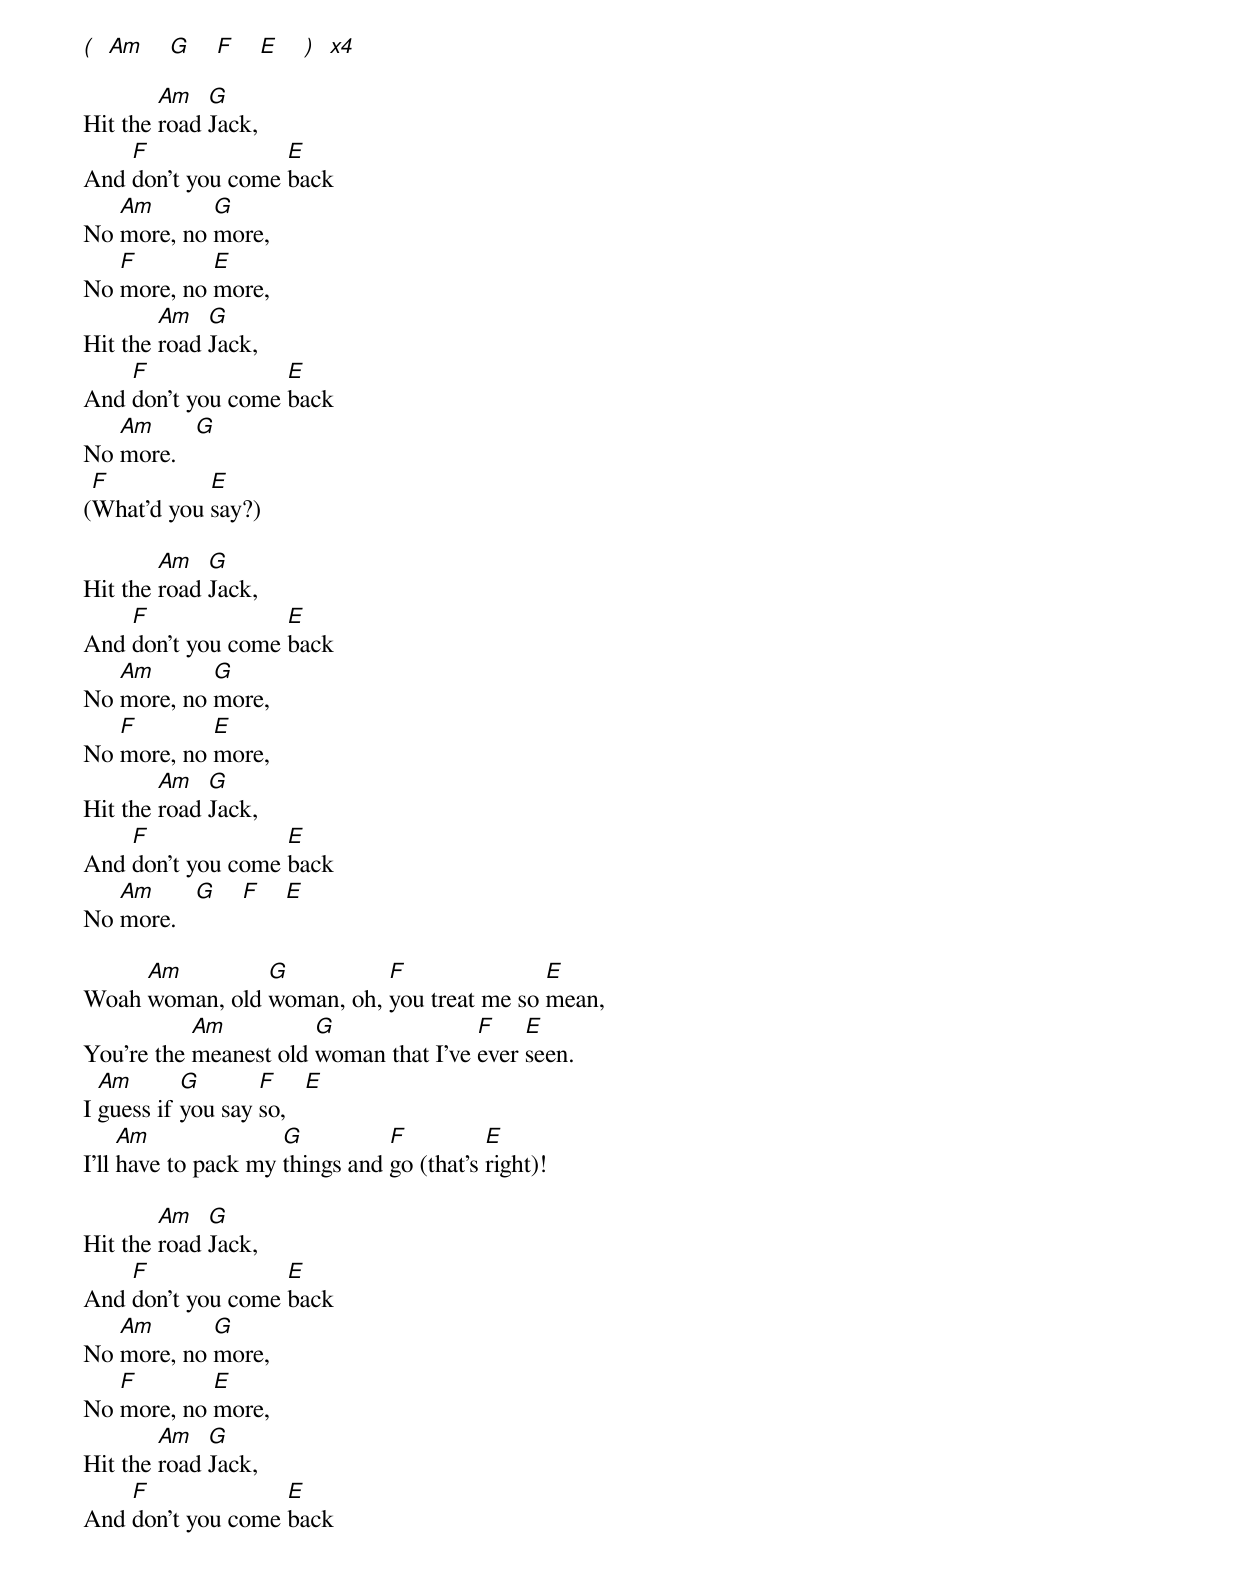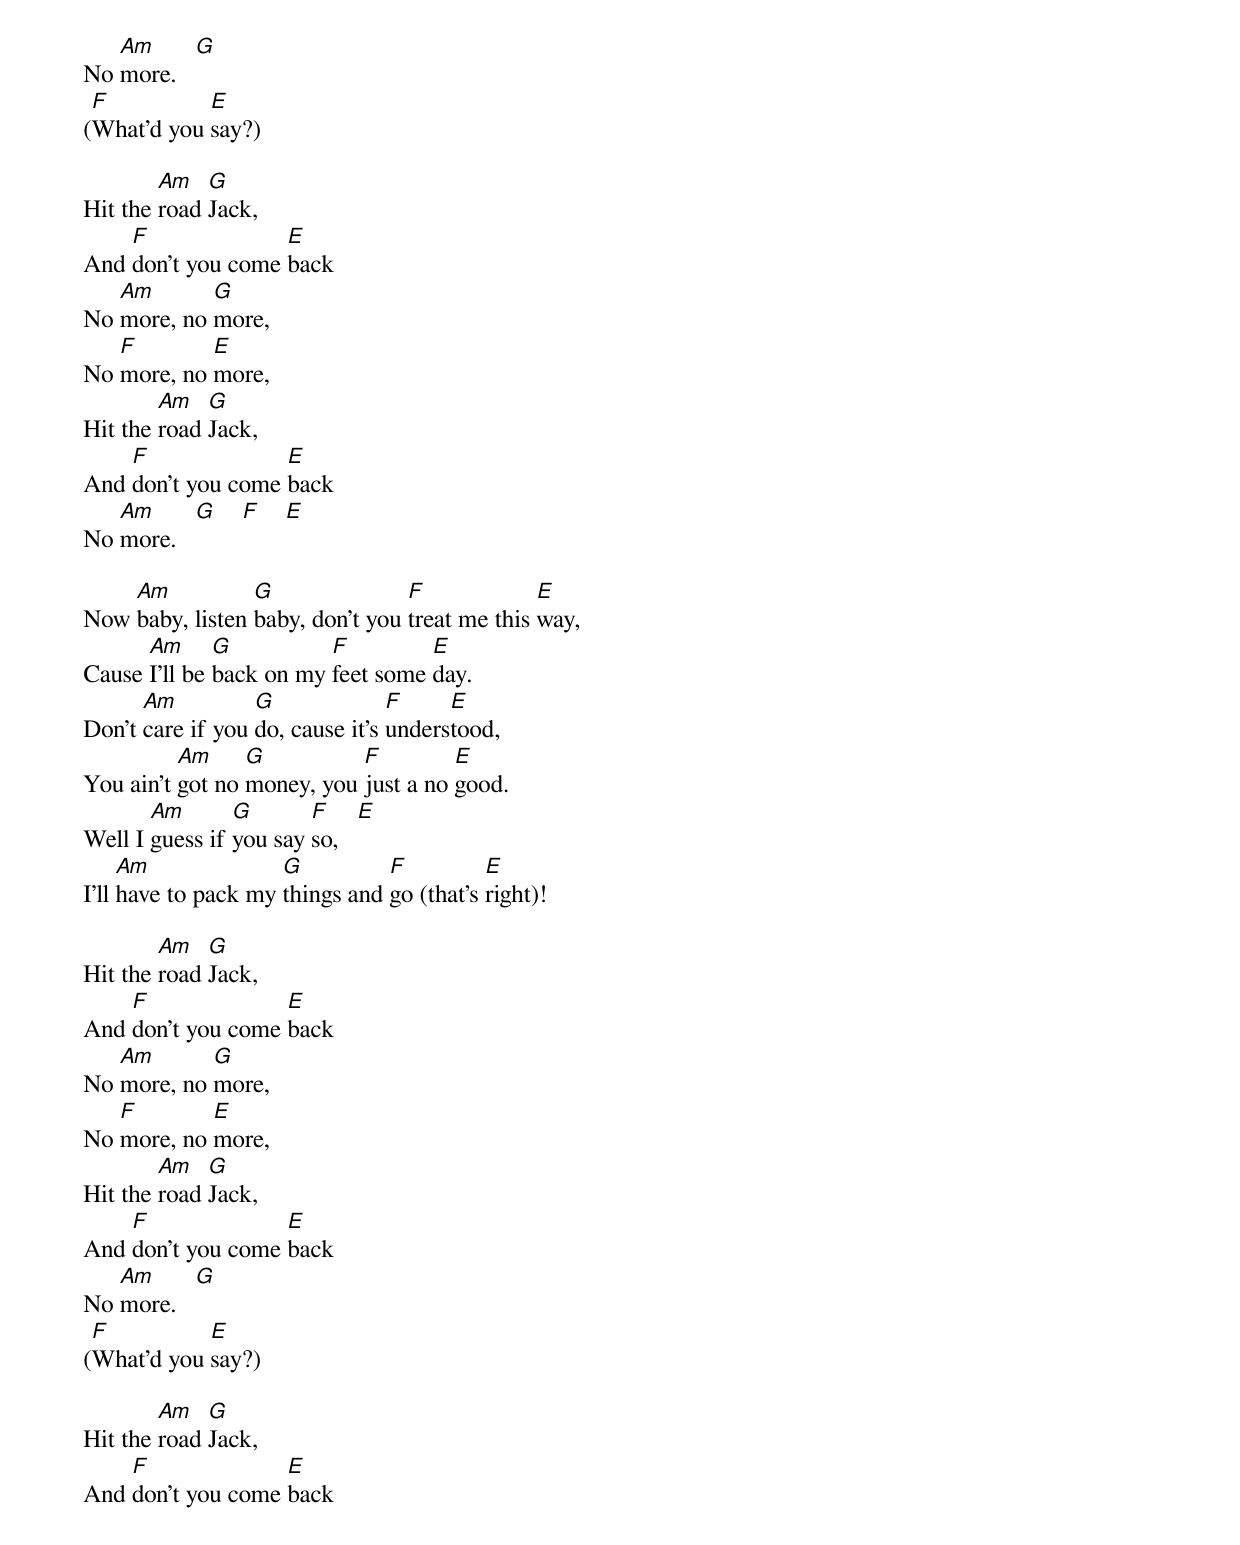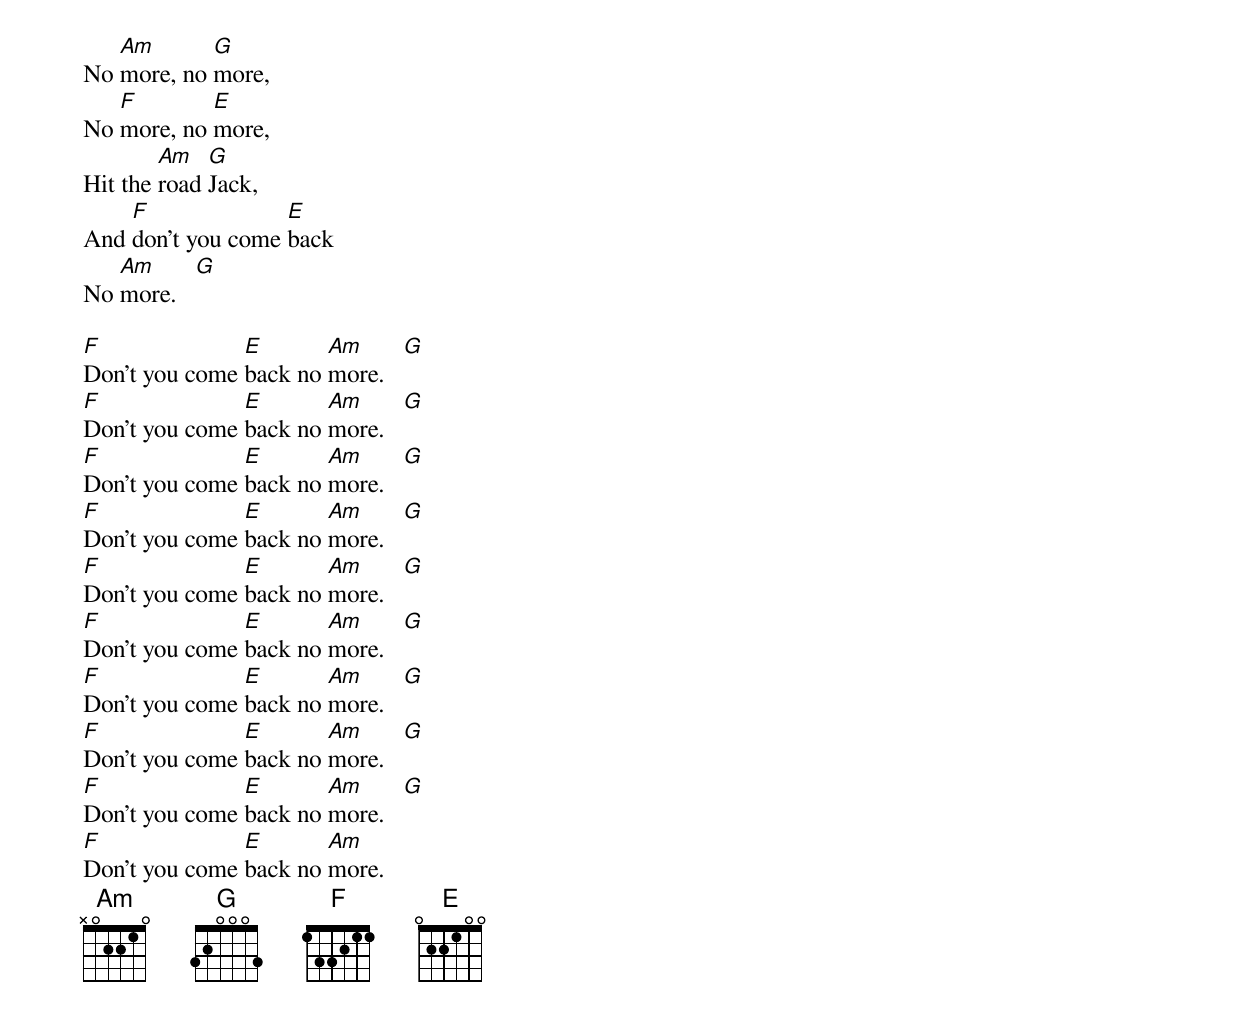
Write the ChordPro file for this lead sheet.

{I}
[(]  [Am]    [G]    [F]    [E]    [)]  [x4]

{C}
Hit the [Am]road [G]Jack,
And [F]don't you come [E]back
No [Am]more, no [G]more,
No [F]more, no [E]more,
Hit the [Am]road [G]Jack,
And [F]don't you come [E]back
No [Am]more.   [G]
([F]What'd you [E]say?)

{C}
Hit the [Am]road [G]Jack,
And [F]don't you come [E]back
No [Am]more, no [G]more,
No [F]more, no [E]more,
Hit the [Am]road [G]Jack,
And [F]don't you come [E]back
No [Am]more.   [G]    [F]    [E]

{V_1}
Woah [Am]woman, old [G]woman, oh, [F]you treat me so [E]mean,
You're the [Am]meanest old [G]woman that I've [F]ever [E]seen.
I [Am]guess if [G]you say [F]so,   [E]
I'll [Am]have to pack my [G]things and [F]go (that's [E]right)!

{C}
Hit the [Am]road [G]Jack,
And [F]don't you come [E]back
No [Am]more, no [G]more,
No [F]more, no [E]more,
Hit the [Am]road [G]Jack,
And [F]don't you come [E]back
No [Am]more.   [G]
([F]What'd you [E]say?)

{C}
Hit the [Am]road [G]Jack,
And [F]don't you come [E]back
No [Am]more, no [G]more,
No [F]more, no [E]more,
Hit the [Am]road [G]Jack,
And [F]don't you come [E]back
No [Am]more.   [G]    [F]    [E]

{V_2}
Now [Am]baby, listen [G]baby, don't you [F]treat me this [E]way,
Cause [Am]I'll be [G]back on my [F]feet some [E]day.
Don't [Am]care if you [G]do, cause it's [F]unders[E]tood,
You ain't [Am]got no [G]money, you [F]just a no [E]good.
Well I [Am]guess if [G]you say [F]so,   [E]
I'll [Am]have to pack my [G]things and [F]go (that's [E]right)!

{C}
Hit the [Am]road [G]Jack,
And [F]don't you come [E]back
No [Am]more, no [G]more,
No [F]more, no [E]more,
Hit the [Am]road [G]Jack,
And [F]don't you come [E]back
No [Am]more.   [G]
([F]What'd you [E]say?)

{C}
Hit the [Am]road [G]Jack,
And [F]don't you come [E]back
No [Am]more, no [G]more,
No [F]more, no [E]more,
Hit the [Am]road [G]Jack,
And [F]don't you come [E]back
No [Am]more.   [G]

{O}
[F]Don't you come [E]back no [Am]more.   [G]
[F]Don't you come [E]back no [Am]more.   [G]
[F]Don't you come [E]back no [Am]more.   [G]
[F]Don't you come [E]back no [Am]more.   [G]
[F]Don't you come [E]back no [Am]more.   [G]
[F]Don't you come [E]back no [Am]more.   [G]
[F]Don't you come [E]back no [Am]more.   [G]
[F]Don't you come [E]back no [Am]more.   [G]
[F]Don't you come [E]back no [Am]more.   [G]
[F]Don't you come [E]back no [Am]more.
